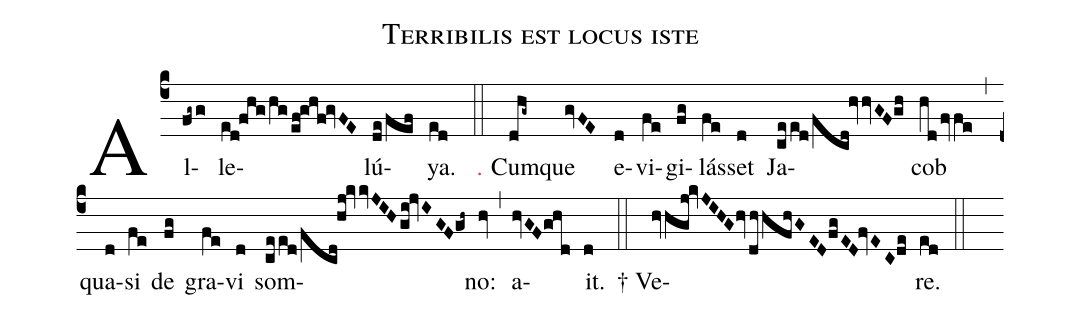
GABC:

name: Terribilis est locus iste;
%%
(c4) Al(fg~g)le(ed!fhg/hg/ef!ghf!gvFE)lú(de/fef)ya.(ed) (::)

<c>℣.</c> Cum(dhg~)que(gvFE) e(d)vi(fe)gi(fg)lás(fe)set(d) Ja(ceed/fcd!hvhvGF/0gh)cob(hdfvfe) (,)
qua(d)si(fe) de(fg) gra(fe)vi(d) som(ceed/fcd!hj!kvkvJIHgi!jvIGF/0gh~)no:(hv) (,)
a(hvGF/0ghd)it.(d) (::)

†~Ve(hvhgj!kvJIHG/0hvdhhfhGED/0fgED!fvEC/0de)re.(ed) (::)
